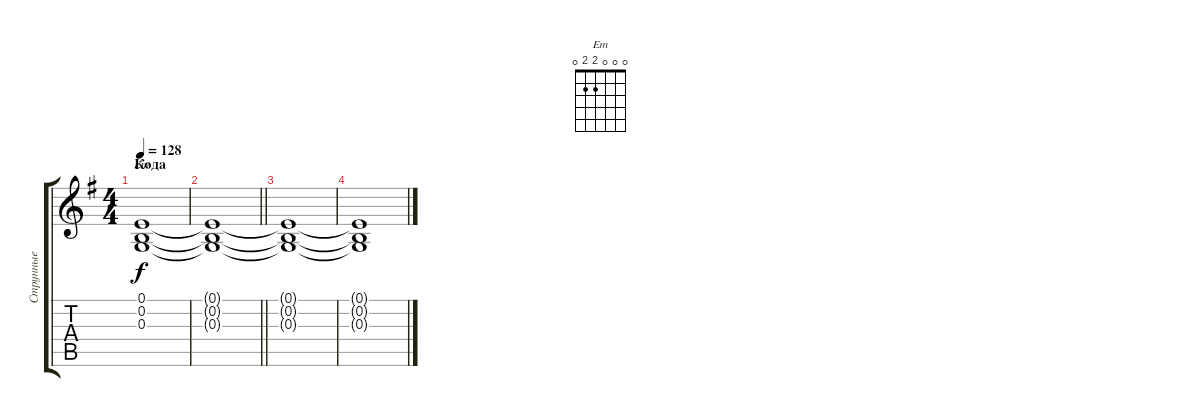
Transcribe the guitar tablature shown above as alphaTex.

\track ("Струнные" "Струнные") {instrument stringensemble2}
\staff {score tabs}
\tuning (E4 B3 G3 D3 A2 E2) {hide}
\chord ("Em" 0 0 0 2 2 0)
\ts (4 4)
\section ("" "Кода")
\tempo 128
\clef g2
\ks eminor
(0.1 0.2 0.3).1{ch "Em" dy f volume 0} |
\barLineRight lightlight
(0.1{t} 0.2{t} 0.3{t}).1 |
(0.1{t} 0.2{t} 0.3{t}).1 |
(0.1{t} 0.2{t} 0.3{t}).1
